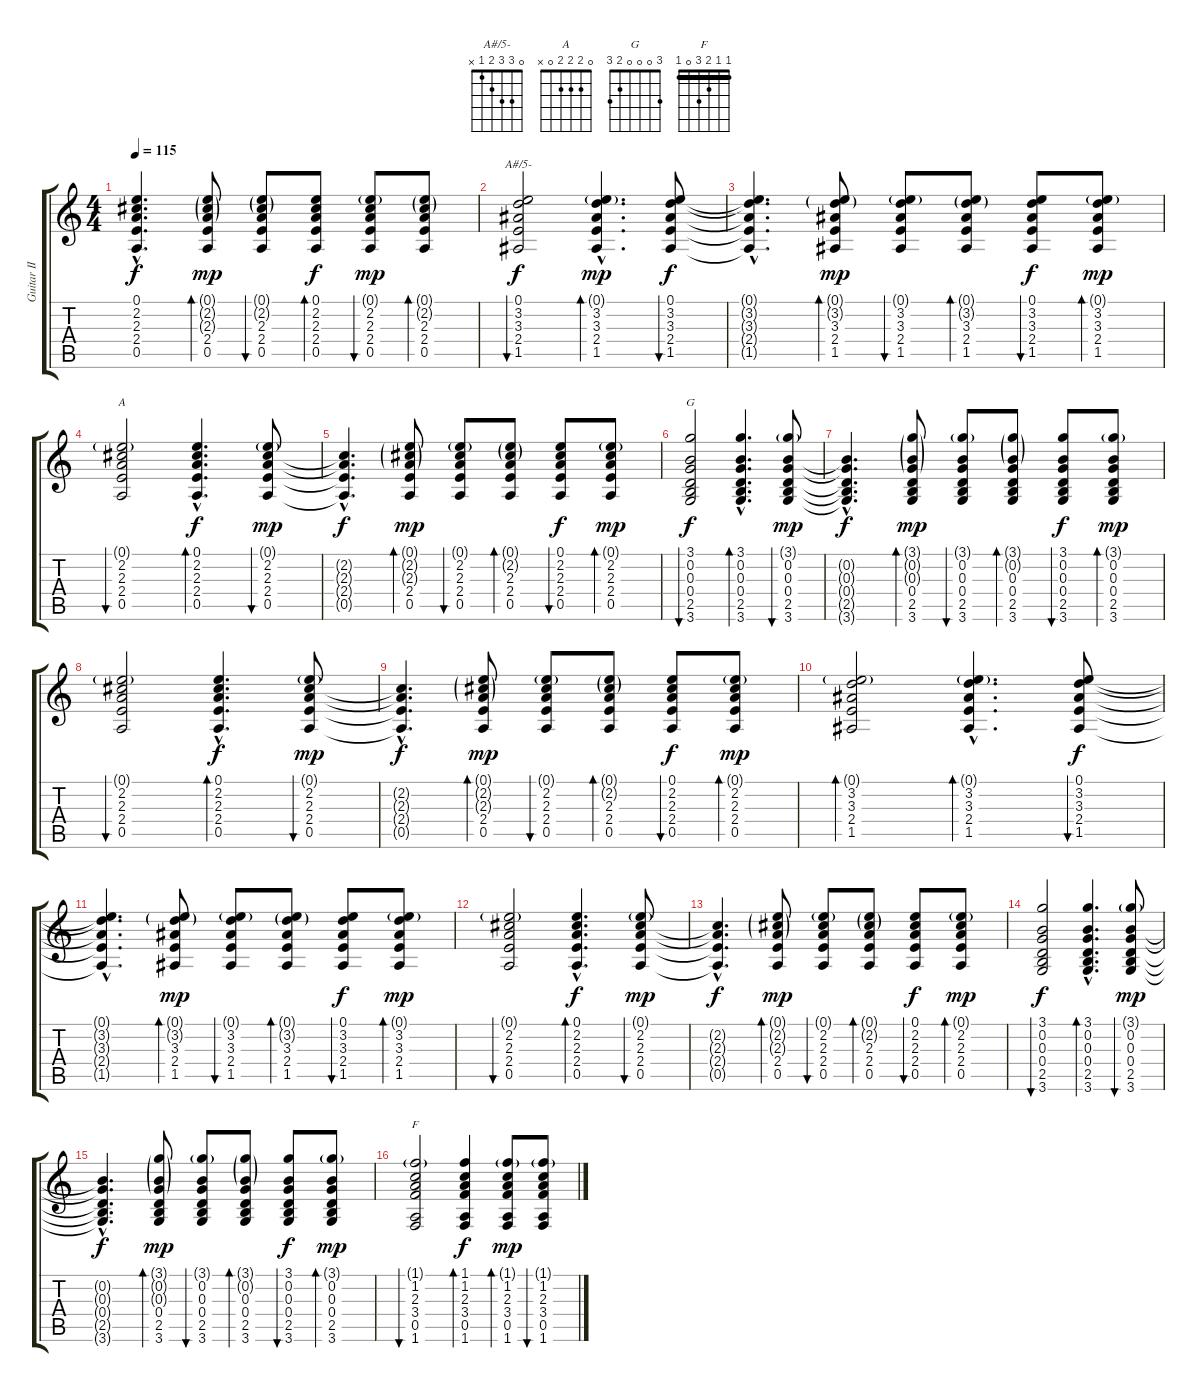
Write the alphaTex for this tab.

\track ("Guitar II" "Guitar II") {instrument electricguitarclean}
\staff {score tabs}
\tuning (E4 B3 G3 D3 A2 E2) {hide}
\chord ("A#/5-" 0 3 3 2 1 x)
\chord ("A" 0 2 2 2 0 x)
\chord ("G" 3 0 0 0 2 3)
\chord ("F" 1 1 2 3 0 1) {barre 1}
\ts (4 4)
\tempo 115
\clef g2
\ks c
(0.1{hac t} 2.2{hac t} 2.3{hac t} 2.4{hac t} 0.5{hac t}).4{d dy f} (0.1{g} 2.2{g} 2.3{g} 2.4 0.5).8{bd 120 dy mp} (0.1{g} 2.2{g} 2.3 2.4 0.5).8{bu 120} (0.1 2.2 2.3 2.4 0.5).8{bd 120 dy f} (0.1{g} 2.2 2.3 2.4 0.5).8{bu 120 dy mp} (0.1{g} 2.2{g} 2.3 2.4 0.5).8{bd 120} |
(0.1 3.2 3.3 2.4 1.5).2{bu 120 ch "A#/5-" dy f} (0.1{g hac} 3.2{hac} 3.3{hac} 2.4{hac} 1.5{hac}).4{d bd 120 dy mp} (0.1 3.2 3.3 2.4 1.5).8{bu 60 dy f} |
(0.1{hac t} 3.2{hac t} 3.3{hac t} 2.4{hac t} 1.5{hac t}).4{d} (0.1{g} 3.2{g} 3.3 2.4 1.5).8{bd 120 dy mp} (0.1{g} 3.2 3.3 2.4 1.5).8{bu 120} (0.1{g} 3.2{g} 3.3 2.4 1.5).8{bd 120} (0.1 3.2 3.3 2.4 1.5).8{bu 120 dy f} (0.1{g} 3.2 3.3 2.4 1.5).8{bd 120 dy mp} |
(0.1{g} 2.2 2.3 2.4 0.5).2{bu 120 ch "A"} (0.1{hac} 2.2{hac} 2.3{hac} 2.4{hac} 0.5{hac}).4{d bd 120 dy f} (0.1{g} 2.2 2.3 2.4 0.5).8{bu 120 dy mp} |
(2.2{hac t} 2.3{hac t} 2.4{hac t} 0.5{hac t}).4{d dy f} (0.1{g} 2.2{g} 2.3{g} 2.4 0.5).8{bd 120 dy mp} (0.1{g} 2.2 2.3 2.4 0.5).8{bu 120} (0.1{g} 2.2{g} 2.3 2.4 0.5).8{bd 120} (0.1 2.2 2.3 2.4 0.5).8{bu 120 dy f} (0.1{g} 2.2 2.3 2.4 0.5).8{bd 120 dy mp} |
(3.1 0.2 0.3 0.4 2.5 3.6).2{bu 120 ch "G" dy f} (3.1{hac} 0.2{hac} 0.3{hac} 0.4{hac} 2.5{hac} 3.6{hac}).4{d bd 120} (3.1{g} 0.2 0.3 0.4 2.5 3.6).8{bu 120 dy mp} |
(0.2{hac t} 0.3{hac t} 0.4{hac t} 2.5{hac t} 3.6{hac t}).4{d dy f} (3.1{g} 0.2{g} 0.3{g} 0.4 2.5 3.6).8{bd 120 dy mp} (3.1{g} 0.2 0.3 0.4 2.5 3.6).8{bu 120} (3.1{g} 0.2{g} 0.3 0.4 2.5 3.6).8{bd 120} (3.1 0.2 0.3 0.4 2.5 3.6).8{bu 120 dy f} (3.1{g} 0.2 0.3 0.4 2.5 3.6).8{bd 120 dy mp} |
(0.1{g} 2.2 2.3 2.4 0.5).2{bu 120} (0.1{hac} 2.2{hac} 2.3{hac} 2.4{hac} 0.5{hac}).4{d bd 120 dy f} (0.1{g} 2.2 2.3 2.4 0.5).8{bu 120 dy mp} |
(2.2{hac t} 2.3{hac t} 2.4{hac t} 0.5{hac t}).4{d dy f} (0.1{g} 2.2{g} 2.3{g} 2.4 0.5).8{bd 120 dy mp} (0.1{g} 2.2 2.3 2.4 0.5).8{bu 120} (0.1{g} 2.2{g} 2.3 2.4 0.5).8{bd 120} (0.1 2.2 2.3 2.4 0.5).8{bu 120 dy f} (0.1{g} 2.2 2.3 2.4 0.5).8{bd 120 dy mp} |
(0.1{g} 3.2 3.3 2.4 1.5).2{bd 240} (0.1{g hac} 3.2{hac} 3.3{hac} 2.4{hac} 1.5{hac}).4{d bd 120} (0.1 3.2 3.3 2.4 1.5).8{bu 60 dy f} |
(0.1{hac t} 3.2{hac t} 3.3{hac t} 2.4{hac t} 1.5{hac t}).4{d} (0.1{g} 3.2{g} 3.3 2.4 1.5).8{bd 120 dy mp} (0.1{g} 3.2 3.3 2.4 1.5).8{bu 120} (0.1{g} 3.2{g} 3.3 2.4 1.5).8{bd 120} (0.1 3.2 3.3 2.4 1.5).8{bu 120 dy f} (0.1{g} 3.2 3.3 2.4 1.5).8{bd 120 dy mp} |
(0.1{g} 2.2 2.3 2.4 0.5).2{bu 120} (0.1{hac} 2.2{hac} 2.3{hac} 2.4{hac} 0.5{hac}).4{d bd 120 dy f} (0.1{g} 2.2 2.3 2.4 0.5).8{bu 120 dy mp} |
(2.2{hac t} 2.3{hac t} 2.4{hac t} 0.5{hac t}).4{d dy f} (0.1{g} 2.2{g} 2.3{g} 2.4 0.5).8{bd 120 dy mp} (0.1{g} 2.2 2.3 2.4 0.5).8{bu 120} (0.1{g} 2.2{g} 2.3 2.4 0.5).8{bd 120} (0.1 2.2 2.3 2.4 0.5).8{bu 120 dy f} (0.1{g} 2.2 2.3 2.4 0.5).8{bd 120 dy mp} |
(3.1 0.2 0.3 0.4 2.5 3.6).2{bu 120 dy f} (3.1{hac} 0.2{hac} 0.3{hac} 0.4{hac} 2.5{hac} 3.6{hac}).4{d bd 120} (3.1{g} 0.2 0.3 0.4 2.5 3.6).8{bu 120 dy mp} |
(0.2{hac t} 0.3{hac t} 0.4{hac t} 2.5{hac t} 3.6{hac t}).4{d dy f} (3.1{g} 0.2{g} 0.3{g} 0.4 2.5 3.6).8{bd 120 dy mp} (3.1{g} 0.2 0.3 0.4 2.5 3.6).8{bu 120} (3.1{g} 0.2{g} 0.3 0.4 2.5 3.6).8{bd 120} (3.1 0.2 0.3 0.4 2.5 3.6).8{bu 120 dy f} (3.1{g} 0.2 0.3 0.4 2.5 3.6).8{bd 120 dy mp} |
(1.1{g} 1.2 2.3 3.4 0.5 1.6).2{bu 120 ch "F"} (1.1 1.2 2.3 3.4 0.5 1.6).4{bd 120 dy f} (1.1{g} 1.2 2.3 3.4 0.5 1.6).8{bd 120 dy mp} (1.1{g} 1.2 2.3 3.4 0.5 1.6).8{bu 120}
